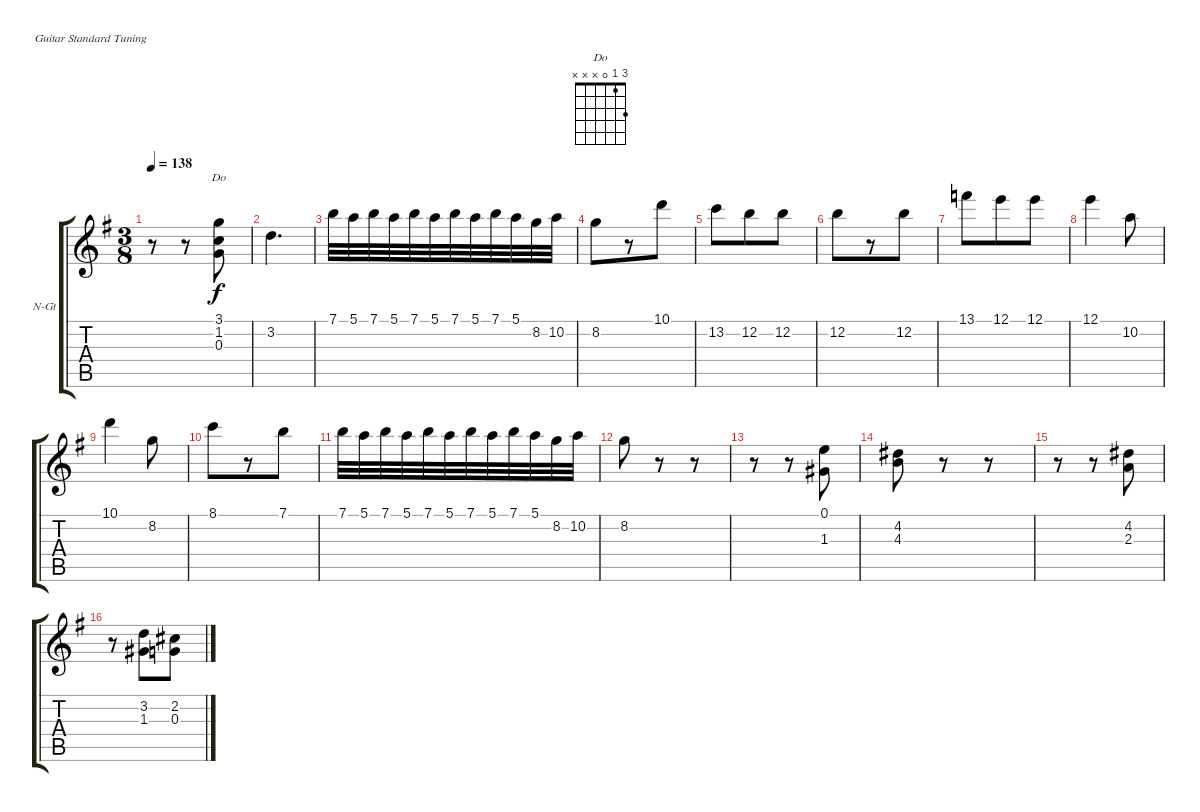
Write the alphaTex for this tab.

\bracketExtendMode groupsimilarinstruments
\firstSystemTrackNameOrientation horizontal
\otherSystemsTrackNameOrientation horizontal
\track ("Acoustic guitar 1" "N-Gt") {instrument acousticguitarnylon}
\staff {score tabs}
\tuning (E4 B3 G3 D3 A2 E2)
\chord ("Do" 3 1 0 x x x) {showfingering false}
\ts (3 8)
\tempo 138
\clef g2
\ks g
r.8{dy f} r.8 (3.1 1.2 0.3).8{ch "Do"} |
3.2.4{d} |
7.1.32 5.1.32 7.1.32 5.1.32 7.1.32 5.1.32 7.1.32 5.1.32 7.1.32 5.1.32 8.2.32 10.2.32 |
8.2.8 r.8 10.1.8 |
13.2.8 12.2.8 12.2.8 |
12.2.8 r.8 12.2.8 |
13.1.8 12.1.8 12.1.8 |
12.1.4 10.2.8 |
10.1.4 8.2.8 |
8.1.8 r.8 7.1.8 |
7.1.32 5.1.32 7.1.32 5.1.32 7.1.32 5.1.32 7.1.32 5.1.32 7.1.32 5.1.32 8.2.32 10.2.32 |
8.2.8 r.8 r.8 |
r.8 r.8 (0.1 1.3).8 |
(4.2 4.3).8 r.8 r.8 |
r.8 r.8 (4.2 2.3).8 |
r.8 (3.2 1.3).8 (2.2 0.3).8
